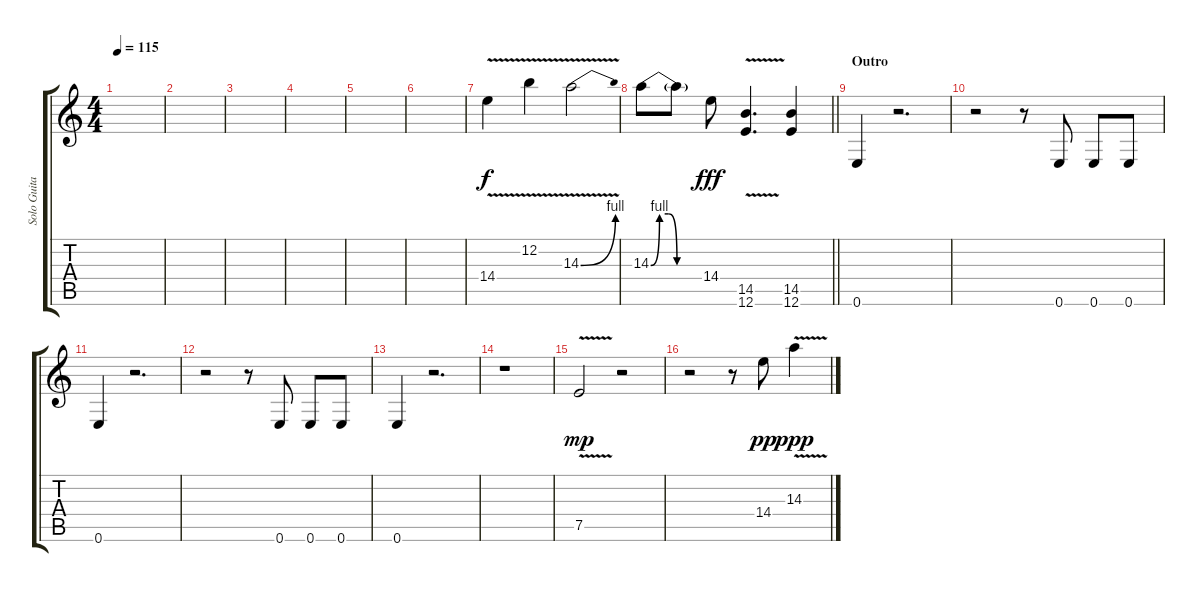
\track ("Solo Guitar" "Solo Guita") {instrument overdrivenguitar}
\staff {score tabs}
\tuning (E4 B3 G3 D3 A2 E2) {hide}
\ts (4 4)
\tempo 115
\clef g2
\ks c
|
|
|
|
|
|
14.4{v}.4 12.2{v}.4 14.3{be (bend 0 0 60 4) v}.2 |
\barLineRight lightlight
14.3{be (custom 0 0 10 4 20 4 30 0 60 0)}.8 14.3{t}.8{dy f} 14.4.8{dy fff} (14.5{v} 12.6{v}).4{d} (14.5 12.6).4 |
\section ("" "Outro")
0.6.4 r.2{d} |
r.2 r.8 0.6.8 0.6.8 0.6.8 |
0.6.4 r.2{d} |
r.2 r.8 0.6.8 0.6.8 0.6.8 |
0.6.4 r.2{d} |
r.1 |
7.5{v}.2{dy mp} r.2 |
r.2 r.8 14.4.8{dy pp} 14.3{v}.4{dy ppp}
